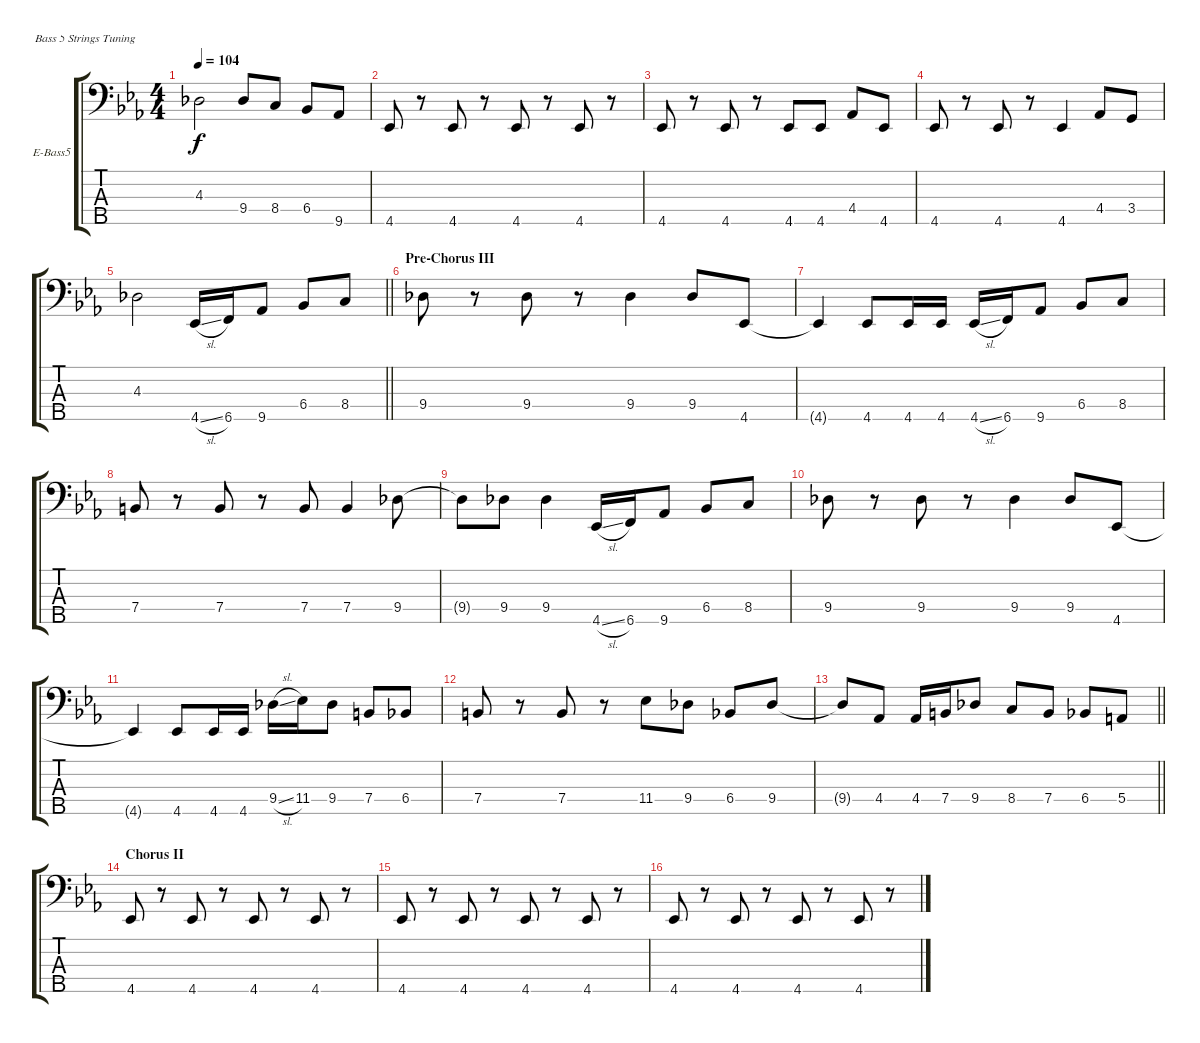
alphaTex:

\bracketExtendMode groupsimilarinstruments
\firstSystemTrackNameOrientation horizontal
\otherSystemsTrackNameOrientation horizontal
\track ("Bass" "E-Bass5") {instrument electricbasspick}
\staff {score tabs}
\tuning (G2 D2 A1 E1 B0)
\ts (4 4)
\tempo 104
\clef f4
\ks eb
4.3.2{dy f} 9.4.8 8.4.8 6.4.8 9.5.8 |
4.5.8 r.8 4.5.8 r.8 4.5.8 r.8 4.5.8 r.8 |
4.5.8 r.8 4.5.8 r.8 4.5.8 4.5.8 4.4.8 4.5.8 |
4.5.8 r.8 4.5.8 r.8 4.5.4 4.4.8 3.4.8 |
\barLineRight lightlight
4.3.2 4.5{sl}.16 6.5.16 9.5.8 6.4.8 8.4.8 |
\section ("" "Pre-Chorus III")
9.4.8 r.8 9.4.8 r.8 9.4.4 9.4.8 4.5.8 |
4.5{t}.4 4.5.8 4.5.16 4.5.16 4.5{sl}.16 6.5.16 9.5.8 6.4.8 8.4.8 |
7.4.8 r.8 7.4.8 r.8 7.4.8 7.4.4 9.4.8 |
9.4{t}.8 9.4.8 9.4.4 4.5{sl}.16 6.5.16 9.5.8 6.4.8 8.4.8 |
9.4.8 r.8 9.4.8 r.8 9.4.4 9.4.8 4.5.8 |
4.5{t}.4 4.5.8 4.5.16 4.5.16 9.4{sl}.16 11.4.16 9.4.8 7.4.8 6.4.8 |
7.4.8 r.8 7.4.8 r.8 11.4.8 9.4.8 6.4.8 9.4.8 |
\barLineRight lightlight
9.4{t}.8 4.4.8 4.4.16 7.4.16 9.4.8 8.4.8 7.4.8 6.4.8 5.4.8 |
\section ("" "Chorus II")
4.5.8 r.8 4.5.8 r.8 4.5.8 r.8 4.5.8 r.8 |
4.5.8 r.8 4.5.8 r.8 4.5.8 r.8 4.5.8 r.8 |
4.5.8 r.8 4.5.8 r.8 4.5.8 r.8 4.5.8 r.8
